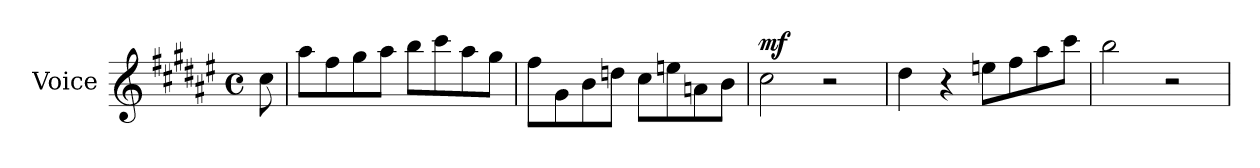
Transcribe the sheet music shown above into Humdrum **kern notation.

**kern	**dynam
*part1	*part1
*staff1	*staff1
*I"Voice	*
*I'Voice	*
*clefG2	*
*k[f#c#g#d#a#e#]	*
*M4/4	*
*met(c)	*
=	=
8cc#\	.
=1	=1
8aa#\L	.
8ff#\	.
8gg#\	.
8aa#\J	.
8bb\L	.
8ccc#\	.
8aa#\	.
8gg#\J	.
=2	=2
8ff#\L	.
8g#\	.
8b\	.
8ddn\J	.
8cc#\L	.
8een\	.
8an\	.
8b\J	.
=3	=3
!	!LO:DY:a
2cc#\	mf
2rcc	.
=4	=4
4dd#\	.
4r	.
8een\L	.
8ff#\	.
8aa#\	.
8ccc#\J	.
=5	=5
2bb\	.
2rcc	.
=	=
*-	*-
